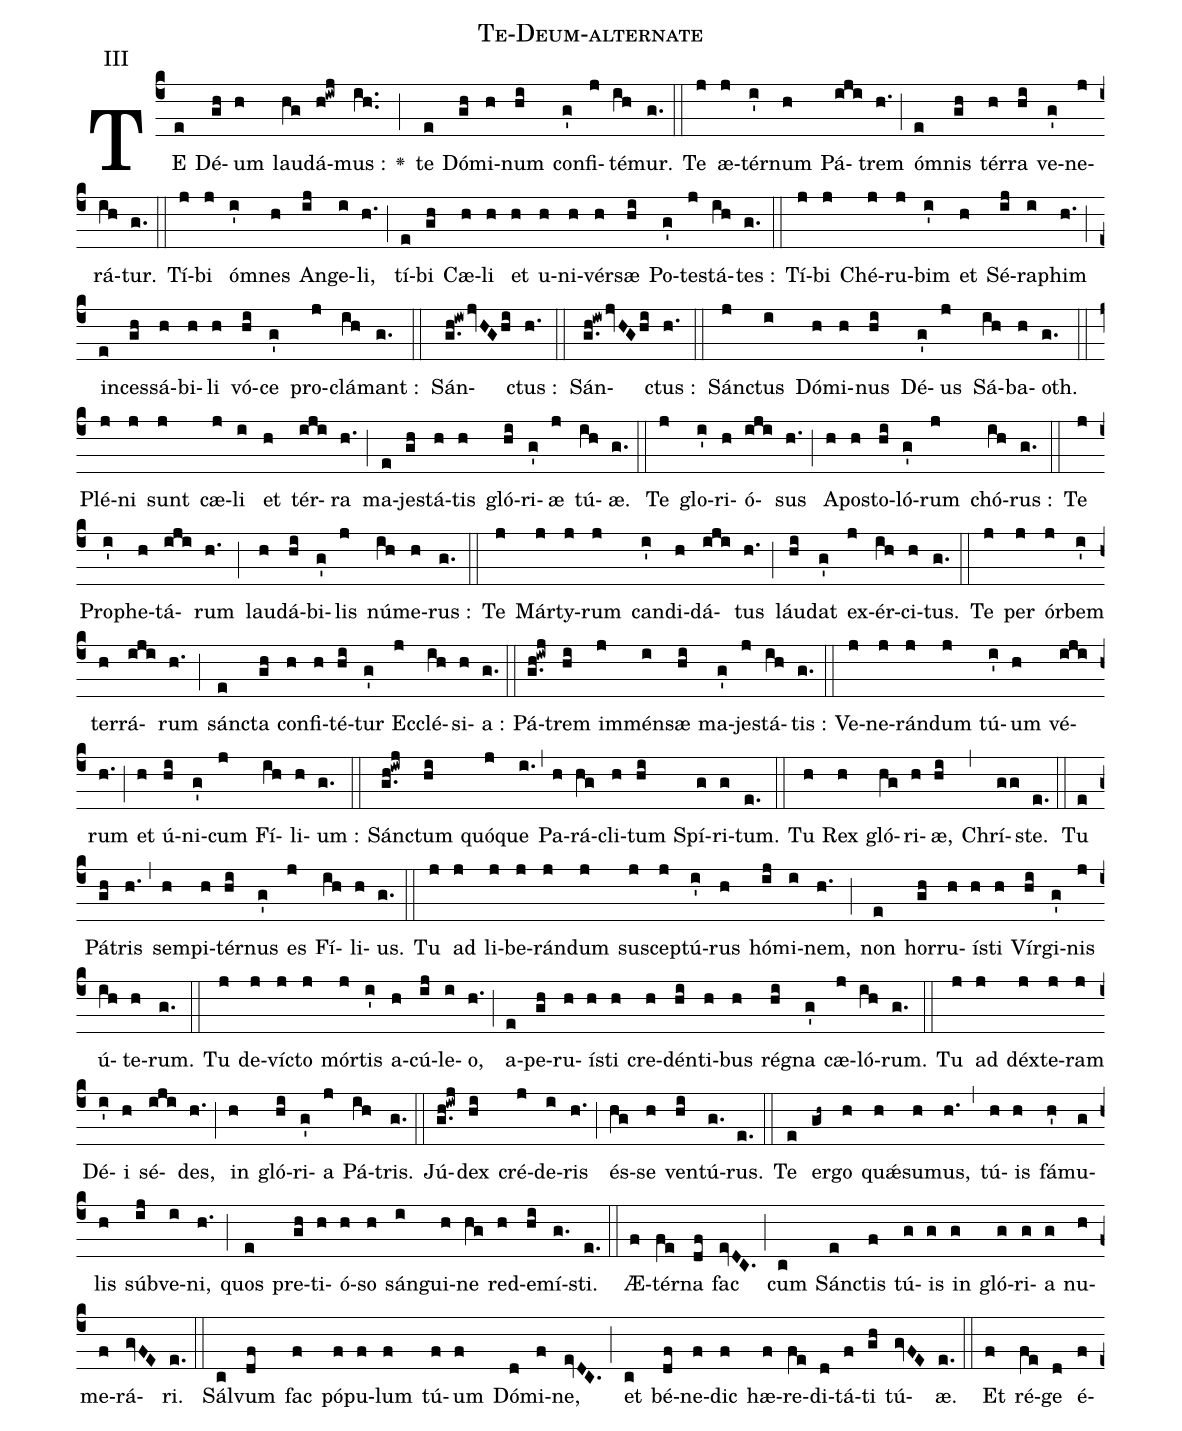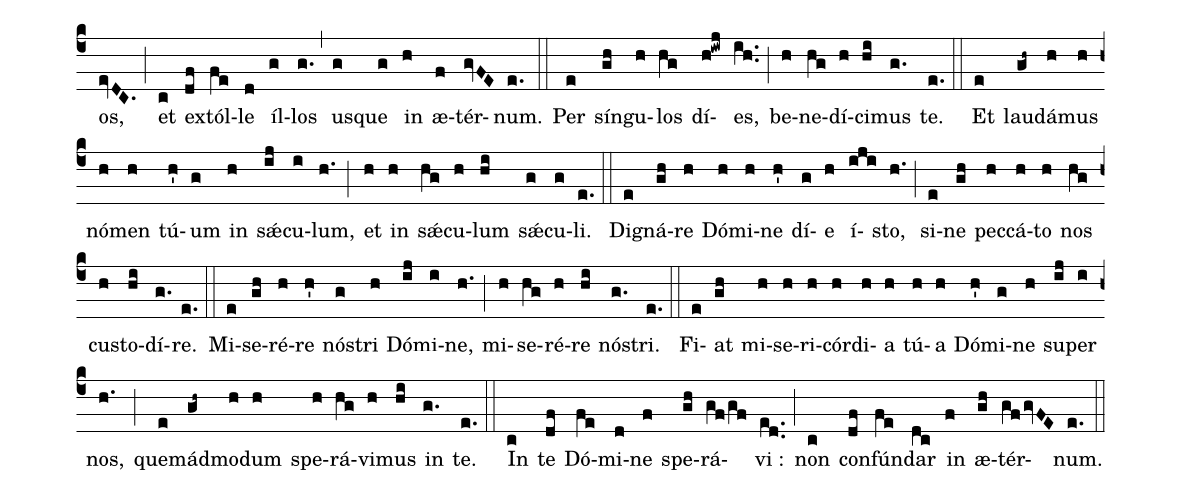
annotation: III;
name: Te-Deum-alternate;
%%
(c4)TE(e) Dé(gh)um(h) lau(hg)dá(h!iwj)mus :(ih..) <v>\greheightstar</v>(;)
te(e) Dó(gh)mi(h)num(hi) con(g')fi(j)té(ih)mur.(g.) (::)

Te(j) æ(j)tér(i')num(h) Pá(iji)trem(h.) (;)
óm(e)nis(gh) tér(h)ra(hi) ve(g')ne(j)rá(ih)tur.(g.) (::)

Tí(j)bi(j) óm(i')nes(h) An(ij)ge(i)li,(h.) (;)
tí(e)bi(gh) Cæ(h)li(h) et(h) u(h)ni(h)vér(h)sæ(hi) Po(g')te(j)stá(ih)tes :(g.) (::)

Tí(j)bi(j) Ché(j)ru(j)bim(i') et(h) Sé(ij)ra(i)phim(h.) (;)
in(e)ces(gh)sá(h)bi(h)li(h) vó(hi)ce(g') pro(j)clá(ih)mant :(g.) (::)

Sán(g.h!iwjvHGhi)ctus :(h.) (::)

Sán(g.h!iwjvHGhi)ctus :(h.) (::)

Sán(j)ctus(i) Dó(h)mi(h)nus(hi) Dé(g')us(j) Sá(ih)ba(h)oth.(g.) (::)

Plé(j)ni(j) sunt(j) cæ(j)li(i) et(h) tér(iji)ra(h.) (;)
ma(e)je(gh)stá(h)tis(h) gló(hi)ri(g')æ(j) tú(ih)æ.(g.) (::)

Te(j) glo(i')ri(h)ó(iji)sus(h.) (;)
A(h)po(h)sto(hi)ló(g')rum(j) chó(ih)rus :(g.) (::)

Te(j) Pro(i')phe(h)tá(iji)rum(h.) (;)
lau(h)dá(hi)bi(g')lis(j) nú(ih)me(h)rus :(g.) (::)

Te(j) Már(j)ty(j)rum(j) can(i')di(h)dá(iji)tus(h.) (;)
láu(hi)dat(g') ex(j)ér(ih)ci(h)tus.(g.) (::)

Te(j) per(j) ór(j)bem(i') ter(h)rá(iji)rum(h.) (;)
sán(e)cta(gh) con(h)fi(h)té(hi)tur(g') Ec(j)clé(ih)si(h)a :(g.) (::)

Pá(g.h!iwj)trem(hi)
im(j)mén(i)sæ(hi) ma(g')je(j)stá(ih)tis :(g.) (::)

Ve(j)ne(j)rán(j)dum(j) tú(i')um(h) vé(iji)rum(h.) (;)
et(h) ú(hi)ni(g')cum(j) Fí(ih)li(h)um :(g.) (::)

Sán(g.h!iwj)ctum(hi) quó(j)que(i.) (,)
Pa(h)rá(hg)cli(h)tum(hi) Spí(g)ri(g)tum.(e.) (::)

Tu(h) Rex(h) gló(hg)ri(h)æ,(hi) (,) Chrí(gg)ste.(e.) (::)

Tu(e) Pá(gh)tris(h.) (,) sem(h)pi(h)tér(hi)nus(g') es(j) Fí(ih)li(h)us.(g.) (::)

Tu(j) ad(j) li(j)be(j)rán(j)dum(j) sus(j)cep(j)tú(i')rus(h) hó(ij)mi(i)nem,(h.) (;)
non(e) hor(gh)ru(h)í(h)sti(h) Vír(hi)gi(g')nis(j) ú(ih)te(h)rum.(g.) (::)

Tu(j) de(j)ví(j)cto(j) mór(j)tis(i') a(h)cú(ij)le(i)o,(h.) (;)
a(e)pe(gh)ru(h)í(h)sti(h) cre(h)dén(hi)ti(h)bus(h) ré(hi)gna(g') cæ(j)ló(ih)rum.(g.) (::)

Tu(j) ad(j) déx(j)te(j)ram(j) Dé(i')i(h) sé(iji)des,(h.) (;)
in(h) gló(hi)ri(g')a(j) Pá(ih)tris.(g.) (::)

Jú(g.h!iwj)dex(hi) cré(j)de(i)ris(h.) (;) és(hg)se(h) ven(hi)tú(g.)rus.(e.) (::)

Te(e) er(gh~)go(h) qu<sp>'ae</sp>(h)su(h)mus,(h.) (,) tú(h)is(h) fá(h')mu(g)lis(h) súb(ij)ve(i)ni,(h.) (;)
quos(e) pre(gh)ti(h)ó(h)so(h) sán(i)gui(h)ne(hg) red(h)e(hi)mí(g.)sti.(e.) (::)

Æ(f)tér(fe)na(df) fac(evDC.) (;)
cum(c) Sán(e)ctis(f) tú(g)is(g) in(g) gló(g)ri(g)a(g) nu(h)me(f)rá(gvFE)ri.(e.) (::)

Sál(c)vum(df) fac(f) pó(f)pu(f)lum(f) tú(f)um(f) Dó(d)mi(f)ne,(evDC.) (;)
et(c) bé(df)ne(f)dic(f) hæ(f)re(fe)di(d)tá(f)ti(gh) tú(gvFE)æ.(e.) (::)

Et(f) ré(fe)ge(d) é(f)os,(evDC.) (;)
et(c) ex(df)tól(fe)le(d) íl(g)los(g.) (,) us(g)que(g) in(h) æ(f)tér(gvFE)num.(e.) (::)

Per(e) sín(gh)gu(h)los(hg) dí(h!iwj)es,(ih..) (;)
be(h)ne(hg)dí(h)ci(hi)mus(g.) te.(e.) (::)

Et(e) lau(gh~)dá(h)mus(h) nó(h)men(h) tú(h')um(g) in(h) s<sp>'ae</sp>(ij)cu(i)lum,(h.) (;)
et(h) in(h) s<sp>'ae</sp>(hg)cu(h)lum(hi) s<sp>'ae</sp>(g)cu(g)li.(e.) (::)

Di(e)gná(gh)re(h) Dó(h)mi(h)ne(h') dí(g)e(h) í(iji)sto,(h.) (;)
si(e)ne(gh) pec(h)cá(h)to(h) nos(hg) cu(h)sto(hi)dí(g.)re.(e.) (::)

Mi(e)se(gh)ré(h)re(h') nó(g)stri(h) Dó(ij)mi(i)ne,(h.) (;)
mi(h)se(hg)ré(h)re(hi) nó(g.)stri.(e.) (::)

Fi(e)at(gh) mi(h)se(h)ri(h)cór(h)di(h)a(h) tú(h)a(h) Dó(h')mi(g)ne(h) su(ij)per(i) nos,(h.) (;)
que(e)mád(gh~)mo(h)dum(h) spe(h)rá(hg)vi(h)mus(hi) in(g.) te.(e.) (::)

In(c) te(df) Dó(fe)mi(d)ne(f) spe(gh)rá(gf/gf)vi :(ed..) (;)
non(c) con(df)fún(fe)dar(dc) in(f) æ(gh)tér(gf/gvFE)num.(e.) (::)
